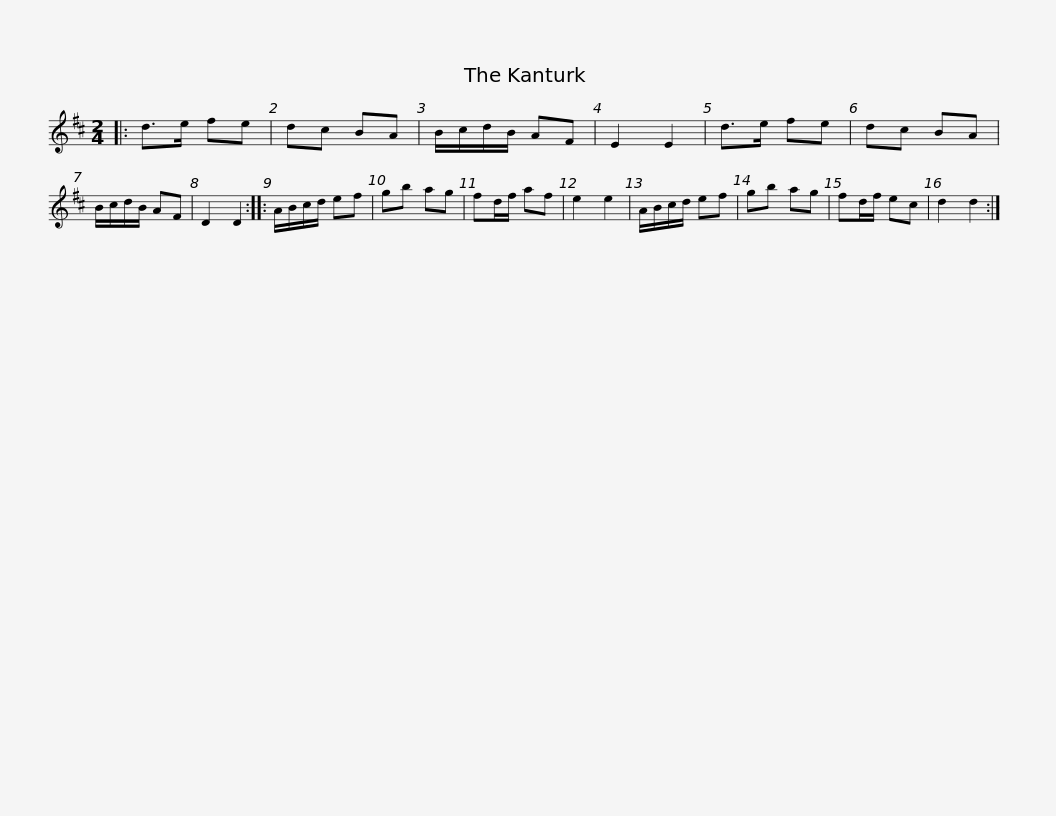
X:1
L:1/8
M:2/4
I:linebreak $
K:D
V:1 treble
V:1
|: d>e fe | dc BA | B/c/d/B/ AF | E2 E2 | d>e fe | %5
 dc BA | B/c/d/B/ AF | D2 D2 :: A/B/c/d/ ef |$ gb ag | %10
 fd/f/ af | e2 e2 | A/B/c/d/ ef | gb ag | fd/f/ ec | %15
 d2 d2 :| %16
